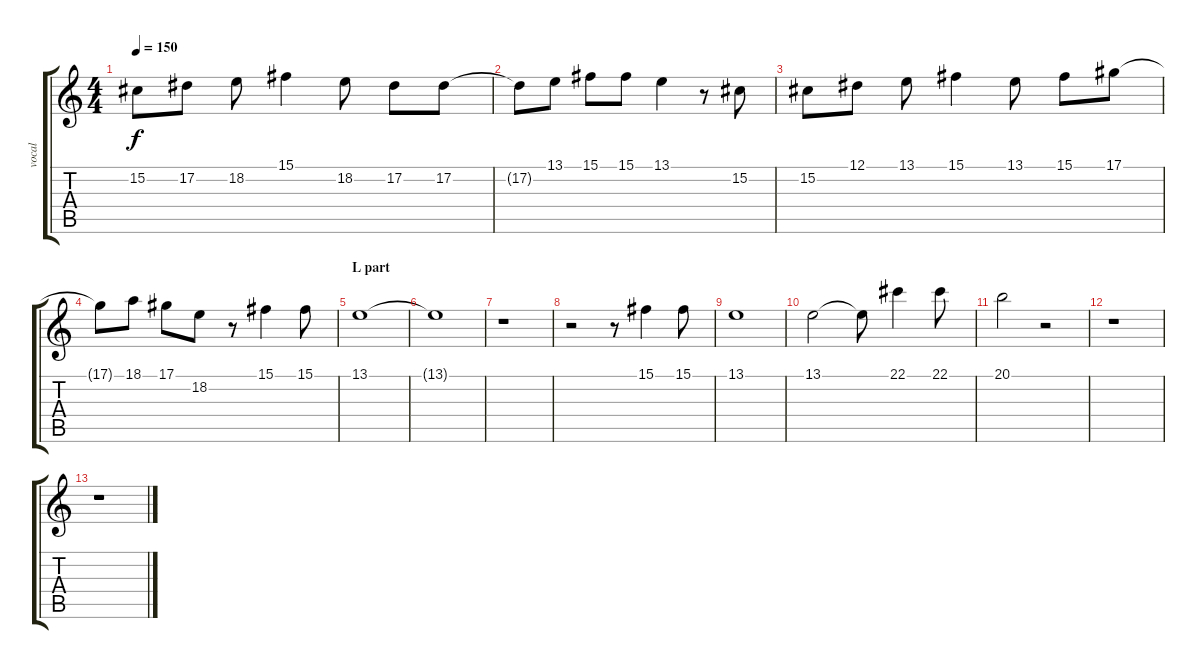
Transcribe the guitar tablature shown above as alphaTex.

\track ("vocal" "vocal") {instrument flute}
\staff {score tabs}
\tuning (Eb4 Bb3 Gb3 Db3 Ab2 Eb2) {hide}
\ts (4 4)
\tempo 150
\clef g2
\ks c
15.2.8{dy f} 17.2.8 18.2.8 15.1.4 18.2.8 17.2.8 17.2.8 |
17.2{t}.8 13.1.8 15.1.8 15.1.8 13.1.4 r.8 15.2.8 |
15.2.8 12.1.8 13.1.8 15.1.4 13.1.8 15.1.8 17.1.8 |
17.1{t}.8 18.1.8 17.1.8 18.2.8 r.8 15.1.4 15.1.8 |
\section ("" "L part")
13.1.1 |
13.1{t}.1 |
r.1 |
r.2 r.8 15.1.4 15.1.8 |
13.1.1 |
13.1.2 13.1{t}.8 22.1.4 22.1.8 |
20.1.2 r.2 |
r.1 |
r.1
